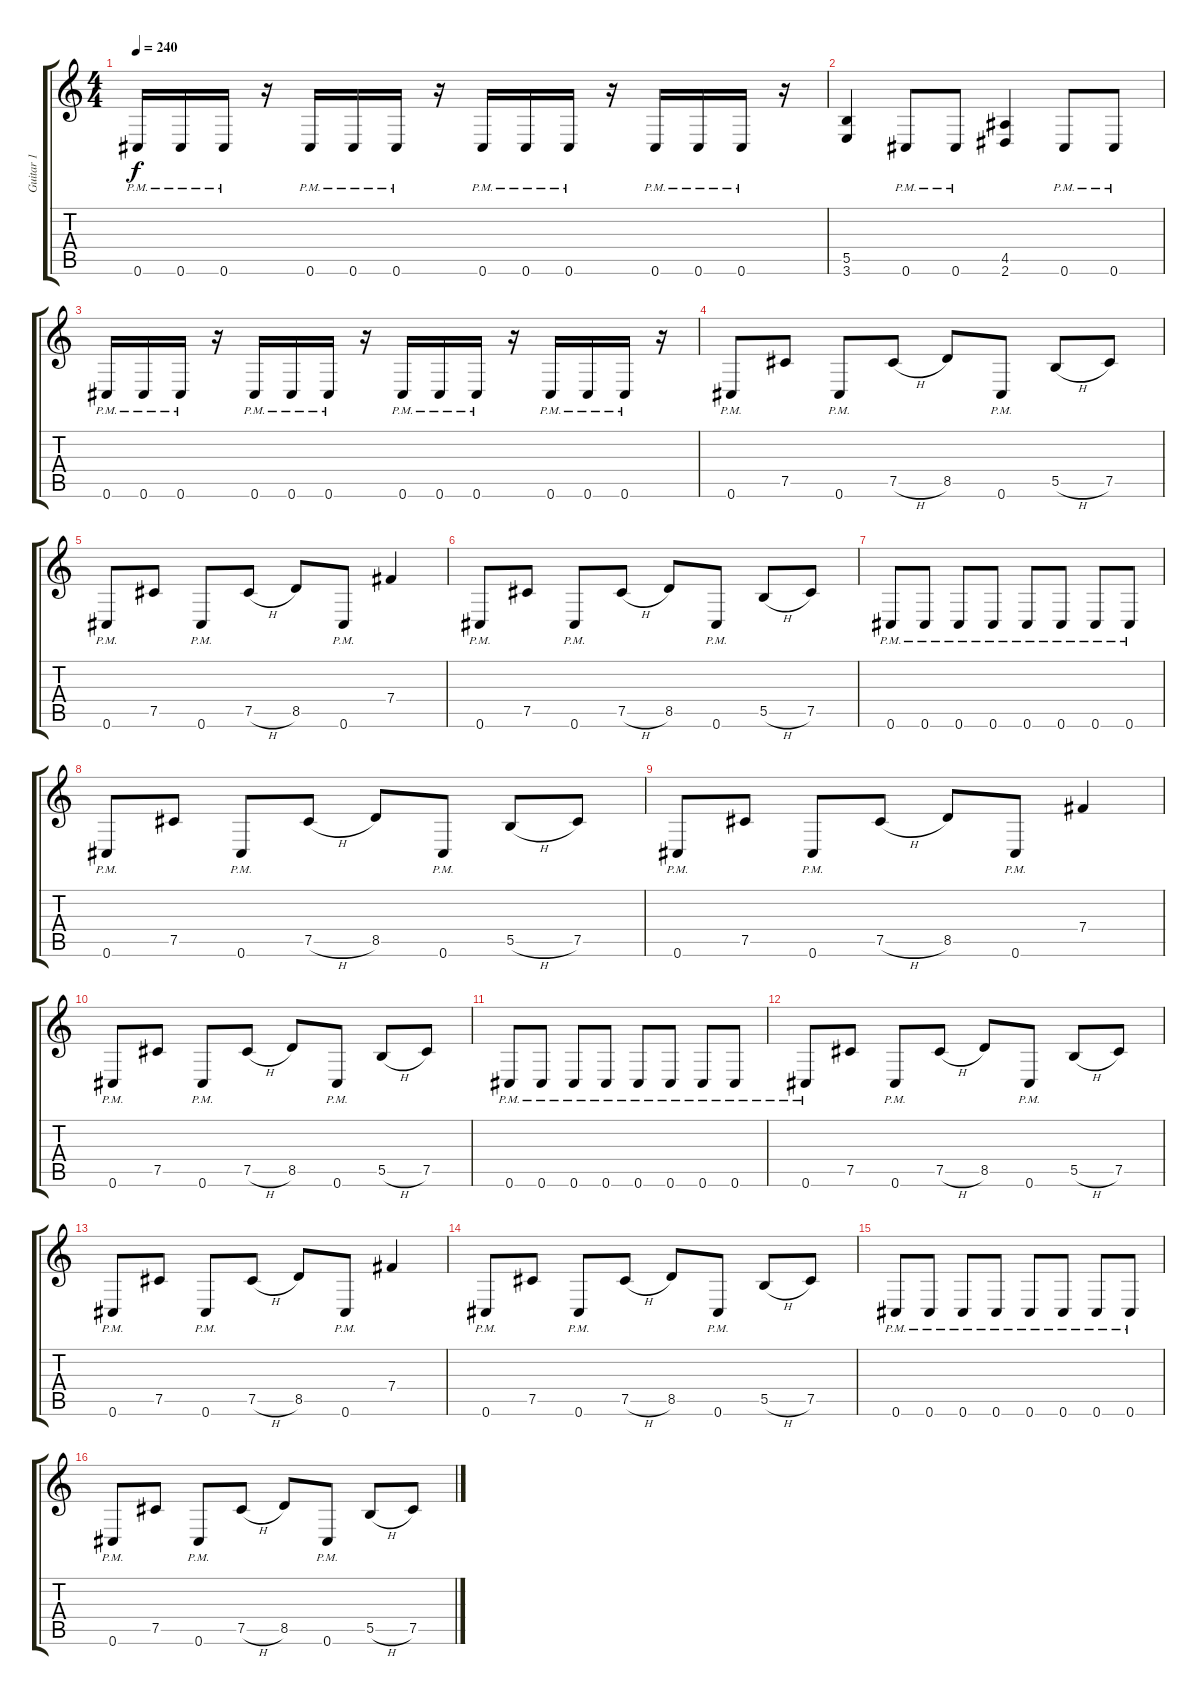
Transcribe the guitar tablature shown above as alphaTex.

\track ("Guitar 1" "Guitar 1") {instrument distortionguitar}
\staff {score tabs}
\tuning (Db4 Ab3 E3 B2 Gb2 Db2) {hide}
\ts (4 4)
\tempo 240
\clef g2
\ks c
0.6{pm}.16{dy f} 0.6{pm}.16 0.6{pm}.16 r.16 0.6{pm}.16 0.6{pm}.16 0.6{pm}.16 r.16 0.6{pm}.16 0.6{pm}.16 0.6{pm}.16 r.16 0.6{pm}.16 0.6{pm}.16 0.6{pm}.16 r.16 |
(5.5 3.6).4 0.6{pm}.8 0.6{pm}.8 (4.5 2.6).4 0.6{pm}.8 0.6{pm}.8 |
0.6{pm}.16 0.6{pm}.16 0.6{pm}.16 r.16 0.6{pm}.16 0.6{pm}.16 0.6{pm}.16 r.16 0.6{pm}.16 0.6{pm}.16 0.6{pm}.16 r.16 0.6{pm}.16 0.6{pm}.16 0.6{pm}.16 r.16 |
0.6{pm}.8 7.5.8 0.6{pm}.8 7.5{h}.8 8.5.8 0.6{pm}.8 5.5{h}.8 7.5.8 |
0.6{pm}.8 7.5.8 0.6{pm}.8 7.5{h}.8 8.5.8 0.6{pm}.8 7.4.4 |
0.6{pm}.8 7.5.8 0.6{pm}.8 7.5{h}.8 8.5.8 0.6{pm}.8 5.5{h}.8 7.5.8 |
0.6{pm}.8 0.6{pm}.8 0.6{pm}.8 0.6{pm}.8 0.6{pm}.8 0.6{pm}.8 0.6{pm}.8 0.6{pm}.8 |
0.6{pm}.8 7.5.8 0.6{pm}.8 7.5{h}.8 8.5.8 0.6{pm}.8 5.5{h}.8 7.5.8 |
0.6{pm}.8 7.5.8 0.6{pm}.8 7.5{h}.8 8.5.8 0.6{pm}.8 7.4.4 |
0.6{pm}.8 7.5.8 0.6{pm}.8 7.5{h}.8 8.5.8 0.6{pm}.8 5.5{h}.8 7.5.8 |
0.6{pm}.8 0.6{pm}.8 0.6{pm}.8 0.6{pm}.8 0.6{pm}.8 0.6{pm}.8 0.6{pm}.8 0.6{pm}.8 |
0.6{pm}.8 7.5.8 0.6{pm}.8 7.5{h}.8 8.5.8 0.6{pm}.8 5.5{h}.8 7.5.8 |
0.6{pm}.8 7.5.8 0.6{pm}.8 7.5{h}.8 8.5.8 0.6{pm}.8 7.4.4 |
0.6{pm}.8 7.5.8 0.6{pm}.8 7.5{h}.8 8.5.8 0.6{pm}.8 5.5{h}.8 7.5.8 |
0.6{pm}.8 0.6{pm}.8 0.6{pm}.8 0.6{pm}.8 0.6{pm}.8 0.6{pm}.8 0.6{pm}.8 0.6{pm}.8 |
0.6{pm}.8 7.5.8 0.6{pm}.8 7.5{h}.8 8.5.8 0.6{pm}.8 5.5{h}.8 7.5.8
